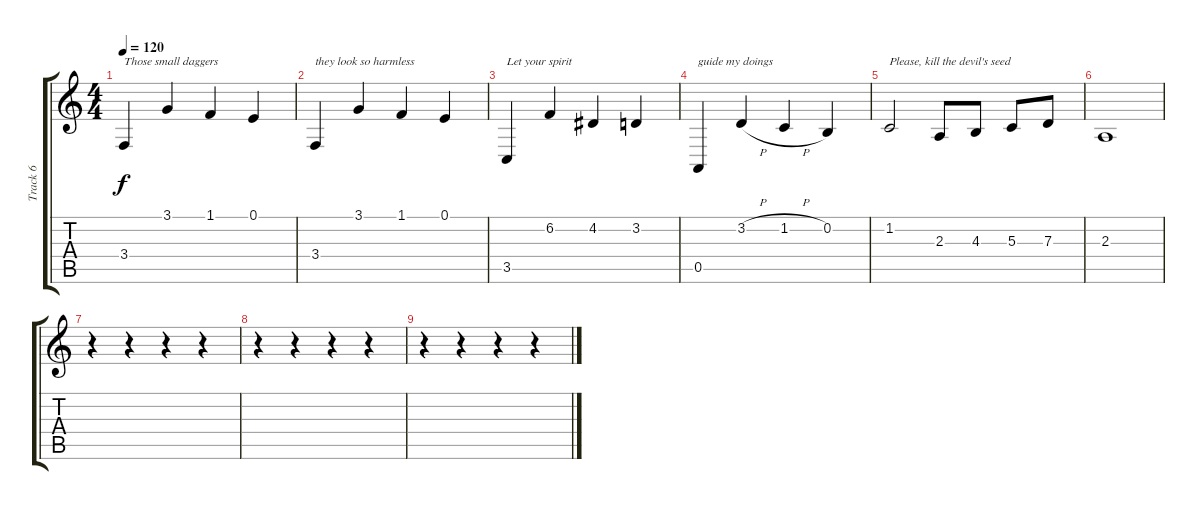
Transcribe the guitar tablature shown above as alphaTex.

\track ("Track 6" "Track 6") {instrument pad4choir}
\staff {score tabs}
\tuning (E4 B3 G3 D3 A2 E2) {hide}
\ts (4 4)
\tempo 120
\clef g2
\ks c
3.4.4{txt "Those small daggers" dy f} 3.1.4 1.1.4 0.1.4 |
3.4.4{txt "they look so harmless"} 3.1.4 1.1.4 0.1.4 |
3.5.4{txt "Let your spirit"} 6.2.4 4.2.4 3.2.4 |
0.5.4{txt "guide my doings"} 3.2{h}.4 1.2{h}.4 0.2.4 |
1.2.2{txt "Please, kill the devil's seed"} 2.3.8 4.3.8 5.3.8 7.3.8 |
2.3.1 |
r.4 r.4 r.4 r.4 |
r.4 r.4 r.4 r.4 |
r.4 r.4 r.4 r.4
